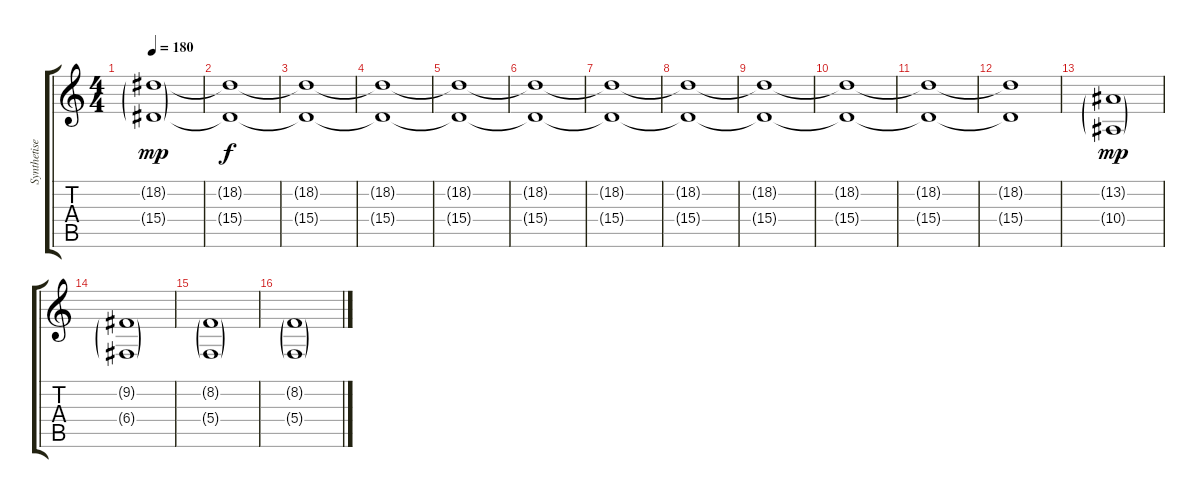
\track ("Synthetiser" "Synthetise") {instrument stringensemble1}
\staff {score tabs}
\tuning (D4 A3 F3 C3 G2 C2) {hide}
\ts (4 4)
\tempo 180
\clef g2
\ks c
(18.2{g} 15.4{g}).1{dy mp instrument stringensemble1} |
(18.2{t} 15.4{t}).1{dy f} |
(18.2{t} 15.4{t}).1 |
(18.2{t} 15.4{t}).1 |
(18.2{t} 15.4{t}).1 |
(18.2{t} 15.4{t}).1 |
(18.2{t} 15.4{t}).1 |
(18.2{t} 15.4{t}).1 |
(18.2{t} 15.4{t}).1 |
(18.2{t} 15.4{t}).1 |
(18.2{t} 15.4{t}).1 |
(18.2{t} 15.4{t}).1 |
(13.2{g} 10.4{g}).1{dy mp} |
(9.2{g} 6.4{g}).1 |
(8.2{g} 5.4{g}).1 |
(8.2{g} 5.4{g}).1
